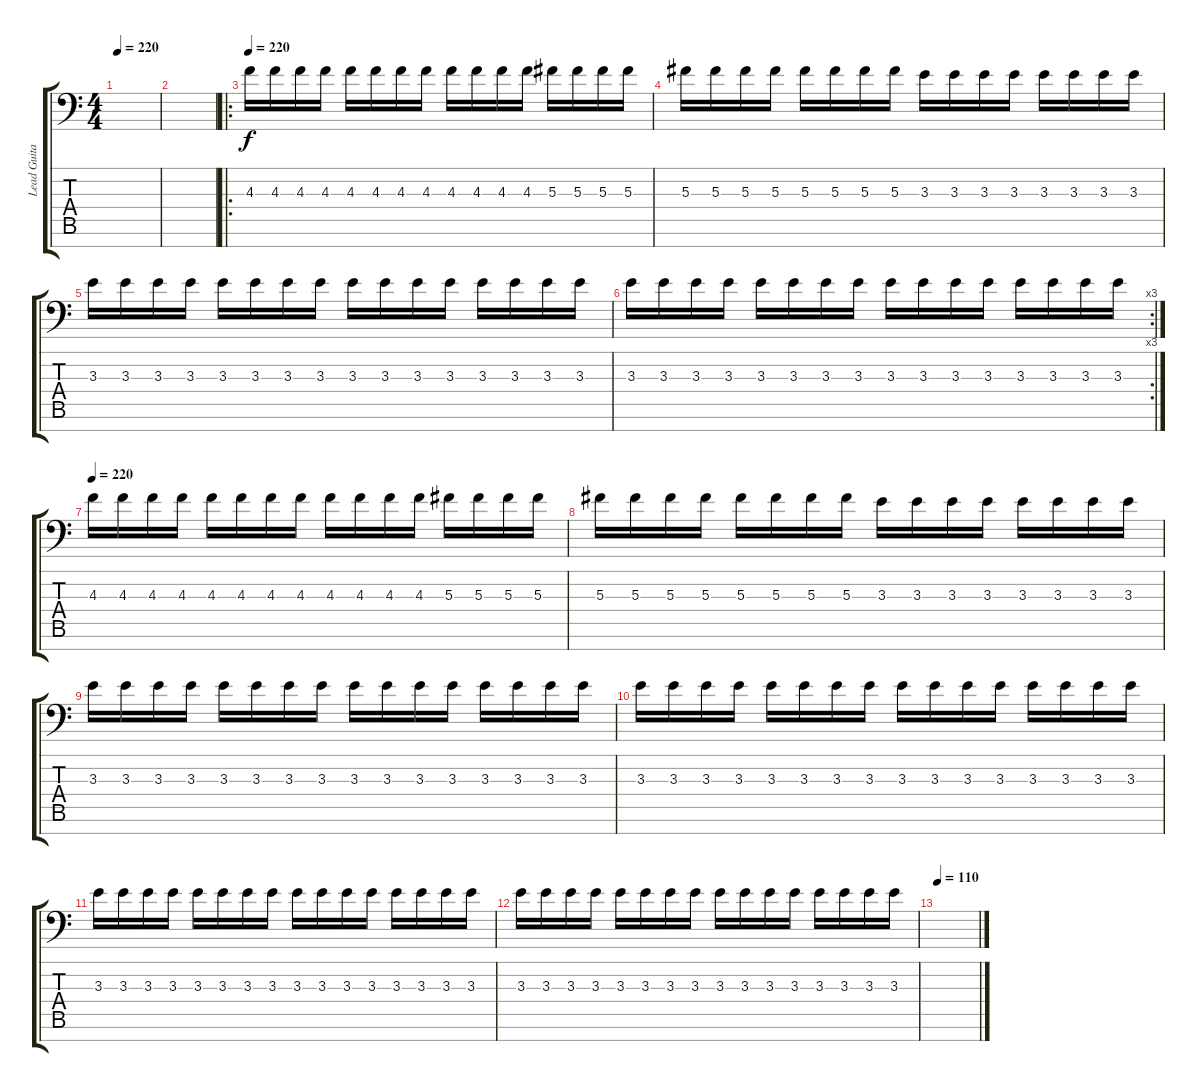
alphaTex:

\track ("Lead Guitar (Tuned To F)" "Lead Guita") {instrument distortionguitar}
\staff {score tabs}
\tuning (Bb3 Gb3 Db3 Ab2 Eb2 Bb1 F1) {hide}
\ts (4 4)
\tempo 220
\clef f4
\ks c
|
|
\ro
\tempo 220
4.3.16 4.3.16 4.3.16 4.3.16 4.3.16 4.3.16 4.3.16 4.3.16 4.3.16 4.3.16 4.3.16 4.3.16 5.3.16 5.3.16 5.3.16 5.3.16 |
5.3.16 5.3.16 5.3.16 5.3.16 5.3.16 5.3.16 5.3.16 5.3.16 3.3.16 3.3.16 3.3.16 3.3.16 3.3.16 3.3.16 3.3.16 3.3.16 |
3.3.16 3.3.16 3.3.16 3.3.16 3.3.16 3.3.16 3.3.16 3.3.16 3.3.16 3.3.16 3.3.16 3.3.16 3.3.16 3.3.16 3.3.16 3.3.16 |
\rc 3
3.3.16 3.3.16 3.3.16 3.3.16 3.3.16 3.3.16 3.3.16 3.3.16 3.3.16 3.3.16 3.3.16 3.3.16 3.3.16 3.3.16 3.3.16 3.3.16 |
\tempo 220
4.3.16 4.3.16 4.3.16 4.3.16 4.3.16 4.3.16 4.3.16 4.3.16 4.3.16 4.3.16 4.3.16 4.3.16 5.3.16 5.3.16 5.3.16 5.3.16 |
5.3.16 5.3.16 5.3.16 5.3.16 5.3.16 5.3.16 5.3.16 5.3.16 3.3.16 3.3.16 3.3.16 3.3.16 3.3.16 3.3.16 3.3.16 3.3.16 |
3.3.16 3.3.16 3.3.16 3.3.16 3.3.16 3.3.16 3.3.16 3.3.16 3.3.16 3.3.16 3.3.16 3.3.16 3.3.16 3.3.16 3.3.16 3.3.16 |
3.3.16 3.3.16 3.3.16 3.3.16 3.3.16 3.3.16 3.3.16 3.3.16 3.3.16 3.3.16 3.3.16 3.3.16 3.3.16 3.3.16 3.3.16 3.3.16 |
3.3.16 3.3.16 3.3.16 3.3.16 3.3.16 3.3.16 3.3.16 3.3.16 3.3.16 3.3.16 3.3.16 3.3.16 3.3.16 3.3.16 3.3.16 3.3.16 |
3.3.16 3.3.16 3.3.16 3.3.16 3.3.16 3.3.16 3.3.16 3.3.16 3.3.16 3.3.16 3.3.16 3.3.16 3.3.16 3.3.16 3.3.16 3.3.16 |
\tempo 110
